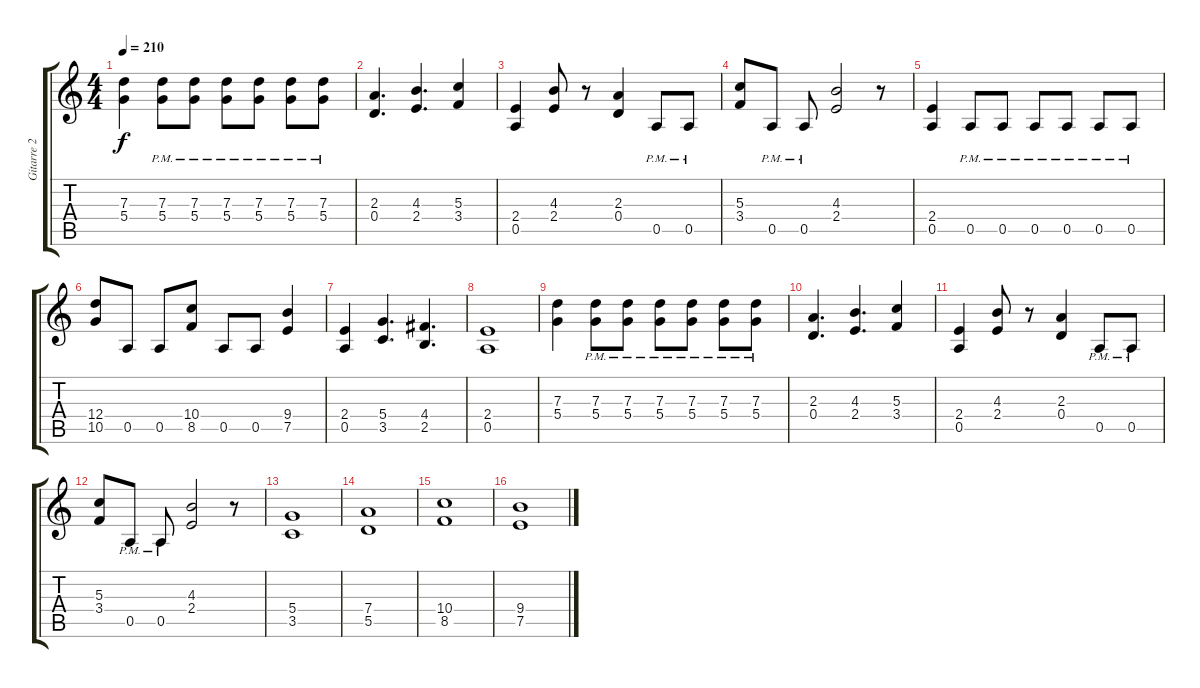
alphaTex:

\track ("Gitarre 2" "Gitarre 2") {instrument distortionguitar}
\staff {score tabs}
\tuning (E4 B3 G3 D3 A2 E2) {hide}
\ts (4 4)
\tempo 210
\clef g2
\ks c
(7.3 5.4).4{dy f} (7.3{pm} 5.4{pm}).8 (7.3{pm} 5.4{pm}).8 (7.3{pm} 5.4{pm}).8 (7.3{pm} 5.4{pm}).8 (7.3{pm} 5.4{pm}).8 (7.3{pm} 5.4{pm}).8 |
(2.3 0.4).4{d} (4.3 2.4).4{d} (5.3 3.4).4 |
(2.4 0.5).4 (4.3 2.4).8 r.8 (2.3 0.4).4 0.5{pm}.8 0.5{pm}.8 |
(5.3 3.4).8 0.5{pm}.8 0.5{pm}.8 (4.3 2.4).2 r.8 |
(2.4 0.5).4 0.5{pm}.8 0.5{pm}.8 0.5{pm}.8 0.5{pm}.8 0.5{pm}.8 0.5{pm}.8 |
(12.4 10.5).8 0.5.8 0.5.8 (10.4 8.5).8 0.5.8 0.5.8 (9.4 7.5).4 |
(2.4 0.5).4 (5.4 3.5).4{d} (4.4 2.5).4{d} |
(2.4 0.5).1 |
(7.3 5.4).4 (7.3{pm} 5.4{pm}).8 (7.3{pm} 5.4{pm}).8 (7.3{pm} 5.4{pm}).8 (7.3{pm} 5.4{pm}).8 (7.3{pm} 5.4{pm}).8 (7.3{pm} 5.4{pm}).8 |
(2.3 0.4).4{d} (4.3 2.4).4{d} (5.3 3.4).4 |
(2.4 0.5).4 (4.3 2.4).8 r.8 (2.3 0.4).4 0.5{pm}.8 0.5{pm}.8 |
(5.3 3.4).8 0.5{pm}.8 0.5{pm}.8 (4.3 2.4).2 r.8 |
(5.4 3.5).1 |
(7.4 5.5).1 |
(10.4 8.5).1 |
(9.4 7.5).1
